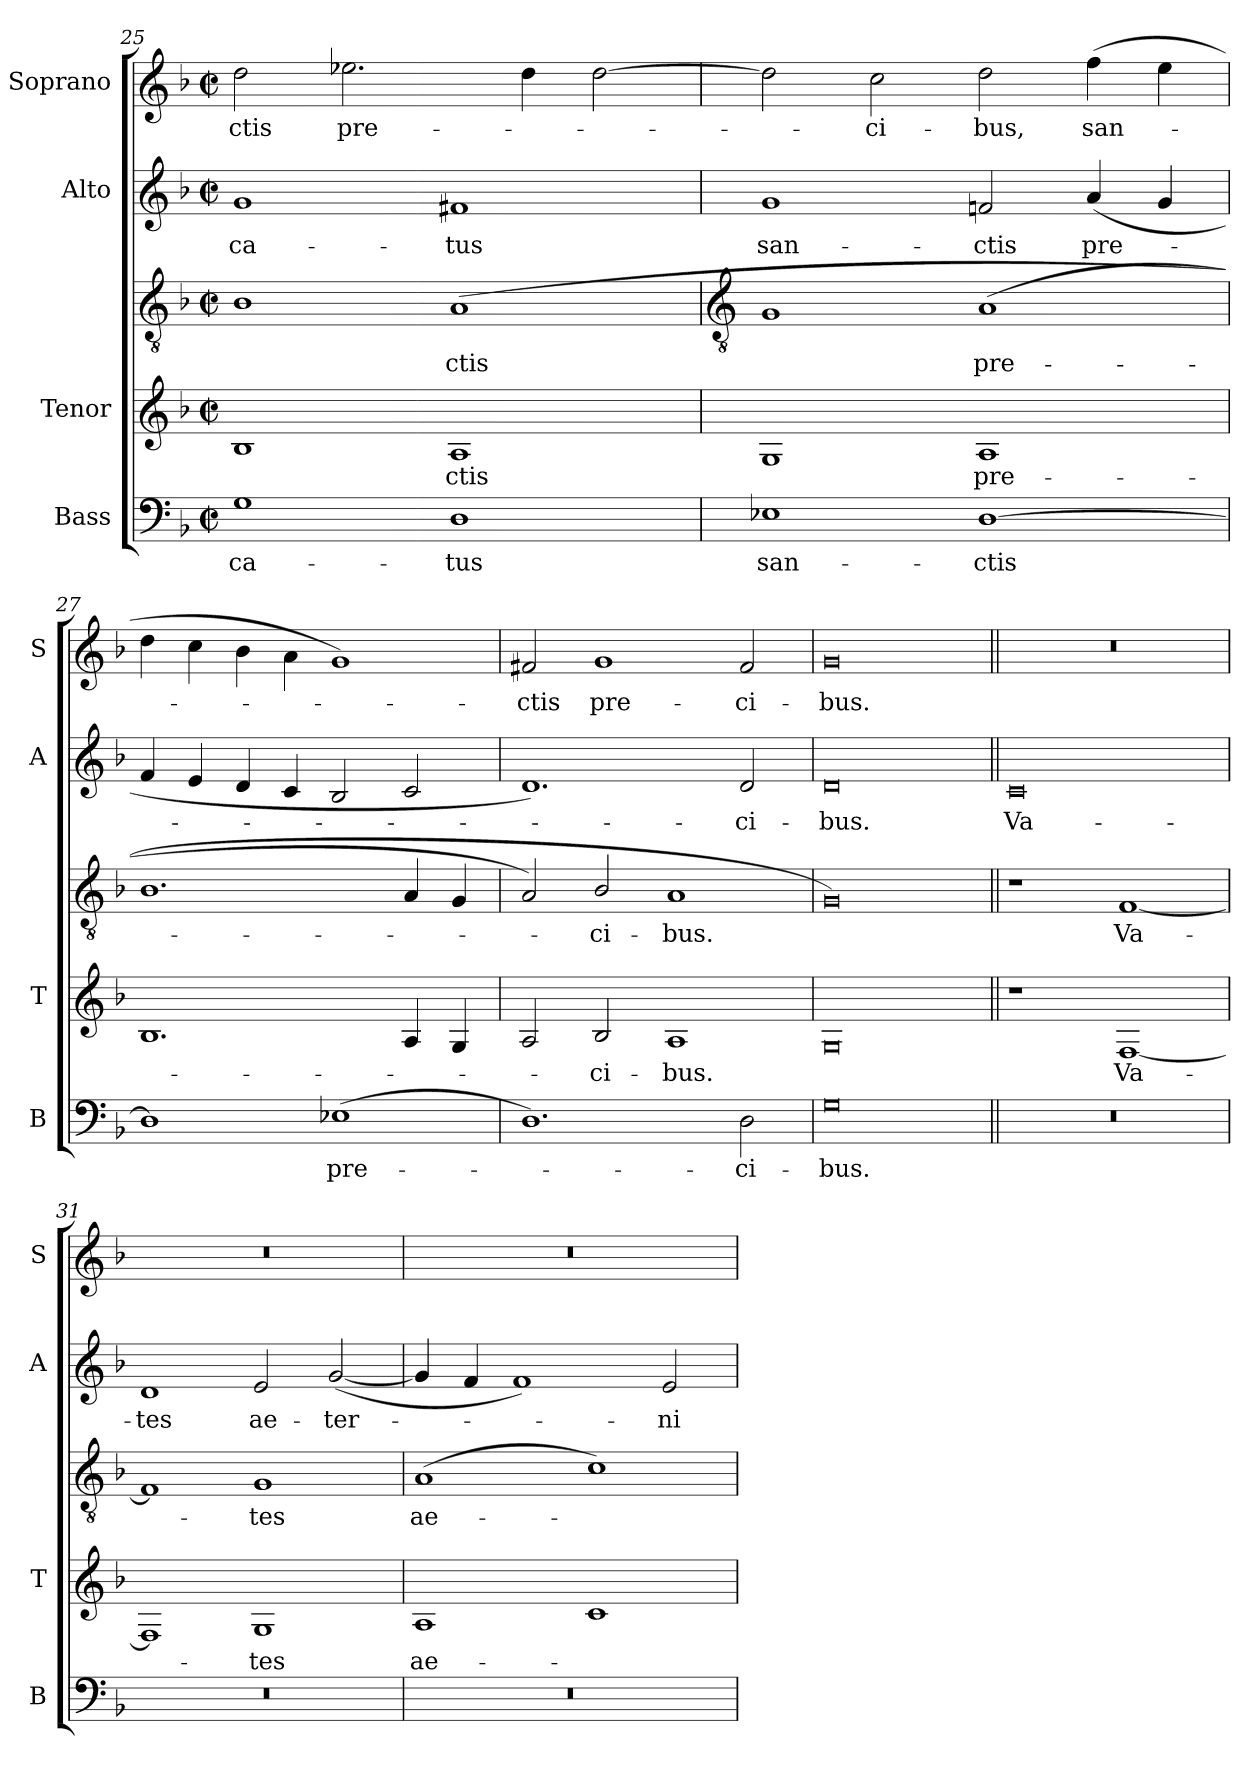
**kern	**text	**kern	**text	**kern	**text	**kern	**text	**kern	**text
*part4	*part4	*part3	*part3	*part3	*part3	*part2	*part2	*part1	*part1
*staff5	*staff5	*staff4	*staff4	*staff3	*staff3	*staff2	*staff2	*staff1	*staff1
*I"Bass	*	*I"Tenor	*	*	*	*I"Alto	*	*I"Soprano	*
*I'B	*	*I'T	*	*	*	*I'A	*	*I'S	*
*clefF4	*	*	*	*clefGv2	*	*clefG2	*	*clefG2	*
*k[b-]	*	*k[b-]	*	*k[b-]	*	*k[b-]	*	*k[b-]	*
*F:	*	*F:	*	*F:	*	*F:	*	*F:	*
*M4/2	*	*M4/2	*	*M4/2	*	*M4/2	*	*M4/2	*
*met(c|)	*	*met(c|)	*	*met(c|)	*	*met(c|)	*	*met(c|)	*
=25	=25	=25	=25	=25	=25	=25	=25	=25	=25
!	!LO:LY:b	!	!	!	!	!	!LO:LY:b	!	!LO:LY:b
1G	-ca-	1B-	.	1B-	.	1g	-ca-	2dd	ctis
!	!	!	!	!	!	!	!	!	!LO:LY:b
.	.	.	.	.	.	.	.	2.ee-	pre-
!	!LO:LY:b	!	!LO:LY:b	!	!LO:LY:b	!	!LO:LY:b	!	!
1D	-tus	1A	ctis	(<1A	ctis	1f#X	-tus	.	.
.	.	.	.	.	.	.	.	4dd	.
.	.	.	.	.	.	.	.	[2dd	.
!!LO:LB:g=z
=26	=26	=26	=26	=26	=26	=26	=26	=26	=26
*	*	*	*	*clefGv2	*	*	*	*	*
!	!LO:LY:b	!	!	!	!	!	!LO:LY:b	!	!
1E-X	san-	1G	.	1G	.	1g	san-	2dd]	.
!	!	!	!	!	!	!	!	!	!LO:LY:b
.	.	.	.	.	.	.	.	2cc	ci-
!	!LO:LY:b	!	!LO:LY:b	!	!LO:LY:b	!	!LO:LY:b	!	!LO:LY:b
[1D	-ctis	1A	pre-	(<1A	pre-	2fn	-ctis	2dd	-bus,
!	!	!	!	!	!	!	!LO:LY:b	!	!LO:LY:b
.	.	.	.	.	.	(<4a	pre-	(>4ff	san-
.	.	.	.	.	.	4g	.	4ee	.
=27	=27	=27	=27	=27	=27	=27	=27	=27	=27
1D]	.	1.B-	.	1.B-	.	4f	.	4dd	.
.	.	.	.	.	.	4e	.	4cc	.
.	.	.	.	.	.	4d	.	4b-	.
.	.	.	.	.	.	4c	.	4a\	.
!	!LO:LY:b	!	!	!	!	!	!	!	!
(>1E-	pre-	.	.	.	.	2B-	.	1g)	.
.	.	4A	.	4A	.	2c	.	.	.
.	.	4G	.	4G	.	.	.	.	.
=28	=28	=28	=28	=28	=28	=28	=28	=28	=28
!	!	!	!	!	!	!	!	!	!LO:LY:b
1.D)	.	2A	.	2A)	.	1.d)	.	2f#X	ctis
!	!	!	!LO:LY:b	!	!LO:LY:b	!	!	!	!LO:LY:b
.	.	2B-/	ci-	2B-/	ci-	.	.	1g	pre-
!	!	!	!LO:LY:b	!	!LO:LY:b	!	!	!	!
.	.	1A	-bus.	1A	-bus.	.	.	.	.
!	!LO:LY:b	!	!	!	!	!	!LO:LY:b	!	!LO:LY:b
2D	ci-	.	.	.	.	2d	ci-	2f#	-ci-
=29	=29	=29	=29	=29	=29	=29	=29	=29	=29
!	!LO:LY:b	!	!	!	!	!	!LO:LY:b	!	!LO:LY:b
0G	-bus.	0G	.	0G)	.	0d	-bus.	0g	-bus.
=30||	=30||	=30||	=30||	=30||	=30||	=30||	=30||	=30||	=30||
!	!	!	!	!	!	!	!LO:LY:b	!	!
0r	.	1r	.	1r	.	0c	Va-	0r	.
!	!	!	!LO:LY:b	!	!LO:LY:b	!	!	!	!
.	.	[1F	Va-	[1F	Va-	.	.	.	.
=31	=31	=31	=31	=31	=31	=31	=31	=31	=31
!	!	!	!	!	!	!	!LO:LY:b	!	!
0r	.	1F]	.	1F]	.	1d	-tes	0r	.
!	!	!	!LO:LY:b	!	!LO:LY:b	!	!LO:LY:b	!	!
.	.	1G	tes	1G	tes	2e	ae-	.	.
!	!	!	!	!	!	!	!LO:LY:b	!	!
.	.	.	.	.	.	(<[2g	-ter-	.	.
=32	=32	=32	=32	=32	=32	=32	=32	=32	=32
!	!	!	!LO:LY:b	!	!LO:LY:b	!	!	!	!
0r	.	1A	ae-	(<1A	ae-	4g]	.	0r	.
.	.	.	.	.	.	4f	.	.	.
.	.	.	.	.	.	1f)	.	.	.
.	.	1c	.	1c)	.	.	.	.	.
!	!	!	!	!	!	!	!LO:LY:b	!	!
.	.	.	.	.	.	2e	ni	.	.
=	=	=	=	=	=	=	=	=	=
*-	*-	*-	*-	*-	*-	*-	*-	*-	*-
